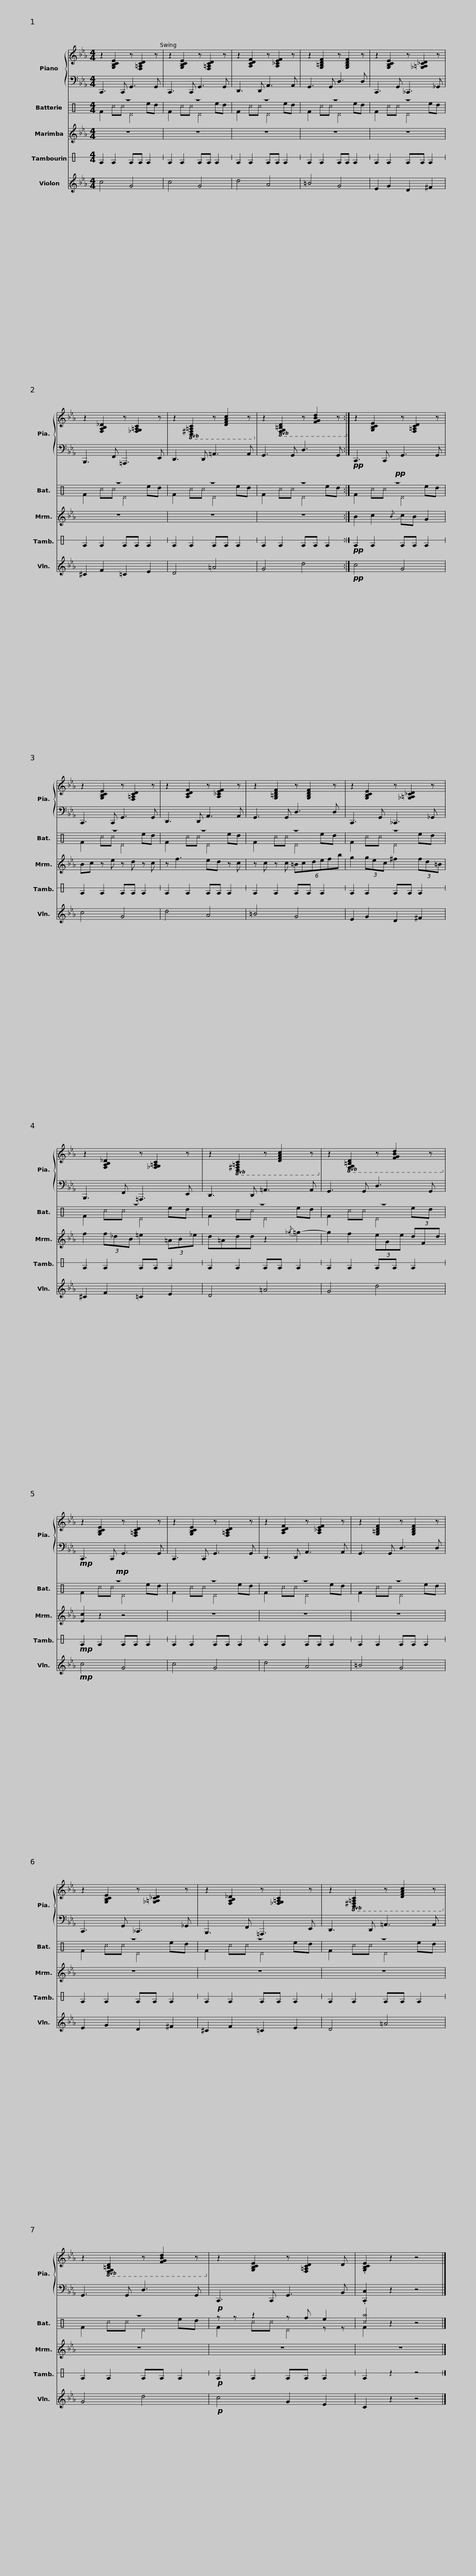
X:1
%%score { 1 | 2 } ( 3 4 ) 5 6 7
L:1/8
M:4/4
I:linebreak $
K:Eb
V:1 treble
V:2 bass
V:3 perc
K:none
V:4 perc
K:none
V:5 treble
V:6 perc stafflines=1
K:none
V:7 treble
V:1
 z2 [G,B,CE]2 z [F,=A,CD]2 z | z2 [G,B,CE]2 z [F,=A,CD]2 z | z2 [A,CDF]2 z [A,_CEF]2 z | z2 [G,=B,DF]2 z [G,B,DF]2 z | z2 [G,B,CE]2 z [_G,=A,_CD]2 z | %5
 z2 [F,A,B,_D]2 z [_F,G,=A,C]2 z |$ z2!8vb(! [D,^F,=A,C]2 z [D,F,A,C]2 z!8vb)! | z2!8vb(! [F,G,=B,D]2 z [F,G,B,D]2 z!8vb)! :| z2 [G,B,CE]2 z [F,=A,CD]2 z | z2 [G,B,CE]2 z [F,=A,CD]2 z | %10
 z2 [A,CDF]2 z [A,_CEF]2 z |$ z2 [G,=B,DF]2 z [G,B,DF]2 z | z2 [G,B,CE]2 z [_G,=A,_CD]2 z | z2 [F,A,B,_D]2 z [_F,G,=A,C]2 z | z2!8vb(! [D,^F,=A,C]2 z [D,F,A,C]2 z!8vb)! |$ %15
 z2!8vb(! [F,G,=B,D]2 z [F,G,B,D]2 z!8vb)! | z2 [G,B,CE]2 z [F,=A,CD]2 z | z2 [G,B,CE]2 z [F,=A,CD]2 z | z2 [A,CDF]2 z [A,_CEF]2 z | z2 [G,=B,DF]2 z [G,B,DF]2 z | %20
 z2 [G,B,CE]2 z [_G,=A,_CD]2 z |$ z2 [F,A,B,_D]2 z [_F,G,=A,C]2 z | z2!8vb(! [D,^F,=A,C]2 z [D,F,A,C]2 z!8vb)! | z2!8vb(! [F,G,=B,D]2 z [F,G,B,D]2 z!8vb)! | z2 [G,B,CE]2 z [F,=A,CD]2 D | %25
 .[G,B,CE]2 z2 z4 |] %26
V:2
 C,,3 C,, G,,3 G,, | C,,3 C,, G,,3 G,, | D,,3 D,, A,,3 A,, | G,,3 G,, D,3 D, | C,,3 G,, _C,,3 _G,, | %5
 B,,,3 F,, =A,,,3 E,, |$ D,,3 D,, =A,,3 A,, | G,,3 G,, D,3 G,, :|!pp! C,,3 C,, G,,3 G,, | C,,3 C,, G,,3 G,, | %10
 D,,3 D,, A,,3 A,, |$ G,,3 G,, D,3 D, | C,,3 G,, _C,,3 _G,, | B,,,3 F,, =A,,,3 E,, | D,,3 D,, =A,,3 A,, |$ %15
 G,,3 G,, D,3 G,, |!mp! C,,3 C,, G,,3 G,, | C,,3 C,, G,,3 G,, | D,,3 D,, A,,3 A,, | G,,3 G,, D,3 D, | %20
 C,,3 G,, _C,,3 _G,, |$ B,,,3 F,, =A,,,3 E,, | D,,3 D,, =A,,3 A,, | G,,3 G,, D,3 G,, | C,,3 C,, G,,3 B,, | %25
 .[C,,C,]2 z2 z4 |] %26
V:3
[K:C] z8 | z8 | z8 | z8 | z8 | %5
 z8 |$ z8 | z8 :|!pp! z8 | z8 | %10
 z8 |$ z8 | z8 | z8 | z8 |$ %15
 z8 |!mp! z8 | z8 | z8 | z8 | %20
 z8 |$ z8 | z8 | z8 |!p! z z z2 z f e2 | %25
 [^c^a]2 z2 z4 |] %26
V:4
[K:C] F2 ^c^c ^D2 ed | F2 ^c^c ^D2 ed | F2 ^c^c ^D2 ed | F2 ^c^c ^D2 ed | F2 ^c^c ^D2 ed | %5
 F2 ^c^c ^D2 ed |$ F2 ^c^c ^D2 ed | F2 ^c^c ^D2 ed :| F2 ^c^c ^D2 ed | F2 ^c^c ^D2 ed | %10
 F2 ^c^c ^D2 ed |$ F2 ^c^c ^D2 ed | F2 ^c^c ^D2 ed | F2 ^c^c ^D2 ed | F2 ^c^c ^D2 ed |$ %15
 F2 ^c^c ^D2 ed | F2 ^c^c ^D2 ed | F2 ^c^c ^D2 ed | F2 ^c^c ^D2 ed | F2 ^c^c ^D2 ed | %20
 F2 ^c^c ^D2 ed |$ F2 ^c^c ^D2 ed | F2 ^c^c ^D2 ed | F2 ^c^c ^D2 ed | F2 ^c^c ^D2 z z | %25
 F2 z2 z4 |] %26
V:5
 z8 | z8 | z8 | z8 | z8 | %5
 z8 |$ z8 | z8 :| B2 c2{/B} cB G2 | Bc z e z d z c | %10
 z f3 ed z c |$ z c z c (6:4:6=Bcdefb | g2 (3gec ^f2 (3fd=B | f2 (3f_dB =e2 (3=AB_e | d=Add z2{/_g} =g2- |$ %15
 g2 f2 (3eGe (3dFd | [Ec]2 z2 z4 | z8 | z8 | z8 | %20
 z8 |$ z8 | z8 | z8 | z8 | %25
 z8 |] %26
V:6
[K:C] E2 E2 EE E2 | E2 E2 EE E2 | E2 E2 EE E2 | E2 E2 EE E2 | E2 E2 EE E2 | %5
 E2 E2 EE E2 |$ E2 E2 EE E2 | E2 E2 EE E2 :|!pp! E2 E2 EE E2 | E2 E2 EE E2 | %10
 E2 E2 EE E2 |$ E2 E2 EE E2 | E2 E2 EE E2 | E2 E2 EE E2 | E2 E2 EE E2 |$ %15
 E2 E2 EE E2 |!mp! E2 E2 EE E2 | E2 E2 EE E2 | E2 E2 EE E2 | E2 E2 EE E2 | %20
 E2 E2 EE E2 |$ E2 E2 EE E2 | E2 E2 EE E2 | E2 E2 EE E2 |!p! E2 E2 EE E2 | %25
 E2 z2 z4 |] %26
V:7
 c4 G4 | c4 G4 | d4 A4 | =B4 G4 | E2 G2 D2 ^F2 | %5
 ^C2 F2 =C2 E2 |$ D4 =A4 | G4 d4 :|!pp! c4 G4 | c4 G4 | %10
 d4 A4 |$ =B4 G4 | E2 G2 D2 ^F2 | ^C2 F2 =C2 E2 | D4 =A4 |$ %15
 G4 d4 |!mp! c4 G4 | c4 G4 | d4 A4 | =B4 G4 | %20
 E2 G2 D2 ^F2 |$ ^C2 F2 =C2 E2 | D4 =A4 | G4 d4 |!p! c4 G2 E2 | %25
 C2 z2 z4 |] %26
